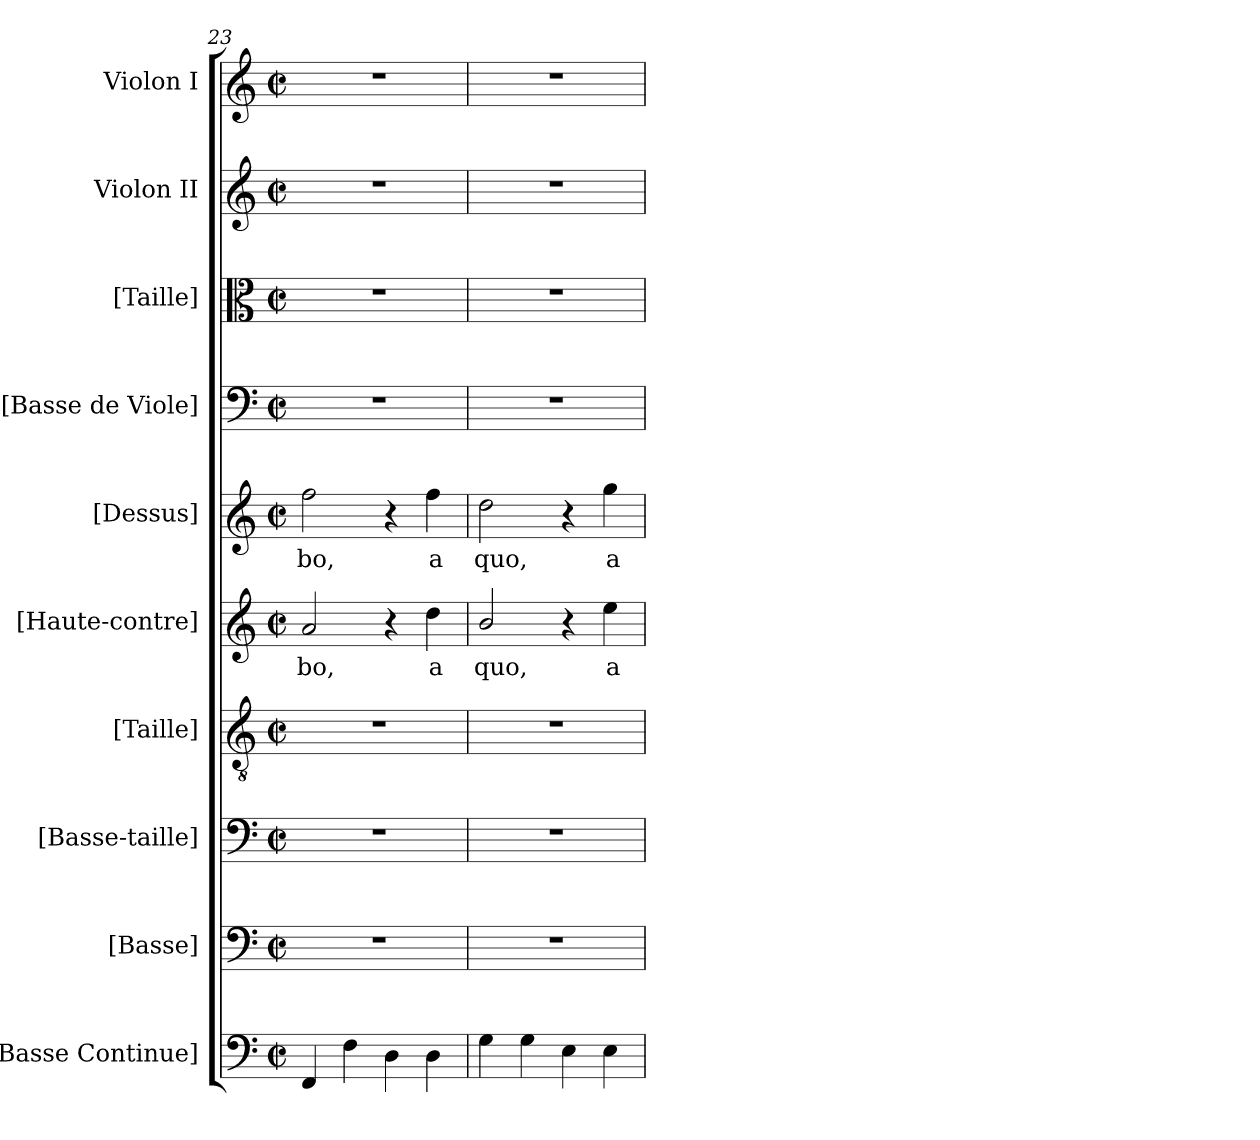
**kern	**kern	**kern	**kern	**kern	**text	**kern	**text	**kern	**kern	**kern	**kern
*part10	*part9	*part8	*part7	*part6	*part6	*part5	*part5	*part4	*part3	*part2	*part1
*staff10	*staff9	*staff8	*staff7	*staff6	*staff6	*staff5	*staff5	*staff4	*staff3	*staff2	*staff1
*I"[Basse Continue]	*I"[Basse]	*I"[Basse-taille]	*I"[Taille]	*I"[Haute-contre]	*	*I"[Dessus]	*	*I"[Basse de Viole]	*I"[Taille]	*I"Violon II	*I"Violon I
*I'B.c.	*I'B.	*I'B.t.	*I'T.	*I'H.C.	*	*I'D.	*	*	*	*I'Vln. II	*I'Vln. I
!!LO:PB:g=z
*clefF4	*clefF4	*clefF4	*clefGv2	*clefG2	*	*clefG2	*	*clefF4	*clefC3	*clefG2	*clefG2
*	*	*	*ITrd7c12	*ITrd7c12	*	*	*	*	*	*	*
*k[]	*k[]	*k[]	*k[]	*k[]	*	*k[]	*	*k[]	*k[]	*k[]	*k[]
*M2/2	*M2/2	*M2/2	*M2/2	*M2/2	*	*M2/2	*	*M2/2	*M2/2	*M2/2	*M2/2
*met(c|)	*met(c|)	*met(c|)	*met(c|)	*met(c|)	*	*met(c|)	*	*met(c|)	*met(c|)	*met(c|)	*met(c|)
=23	=23	=23	=23	=23	=23	=23	=23	=23	=23	=23	=23
!	!	!	!	!	!LO:LY:b:color=#000000	!	!	!	!	!	!
!	!	!	!	!	!	!	!LO:LY:b:color=#000000	!	!	!	!
4FFi/	1r	1r	1r	2Ai/	-bo,	2ffi\	-bo,	1r	1r	1r	1r
4Fi\	.	.	.	.	.	.	.	.	.	.	.
4Di\	.	.	.	4r	.	4r	.	.	.	.	.
!	!	!	!	!	!LO:LY:b:color=#000000	!	!	!	!	!	!
!	!	!	!	!	!	!	!LO:LY:b:color=#000000	!	!	!	!
4Di\	.	.	.	4di\	a	4ffi\	a	.	.	.	.
=24	=24	=24	=24	=24	=24	=24	=24	=24	=24	=24	=24
!	!	!	!	!	!LO:LY:b:color=#000000	!	!	!	!	!	!
!	!	!	!	!	!	!	!LO:LY:b:color=#000000	!	!	!	!
4Gi\	1r	1r	1r	2Bi/	quo,	2ddi\	quo,	1r	1r	1r	1r
4Gi\	.	.	.	.	.	.	.	.	.	.	.
4Ei\	.	.	.	4r	.	4r	.	.	.	.	.
!	!	!	!	!	!LO:LY:b:color=#000000	!	!	!	!	!	!
!	!	!	!	!	!	!	!LO:LY:b:color=#000000	!	!	!	!
4Ei\	.	.	.	4ei\	a	4ggi\	a	.	.	.	.
=	=	=	=	=	=	=	=	=	=	=	=
*-	*-	*-	*-	*-	*-	*-	*-	*-	*-	*-	*-
